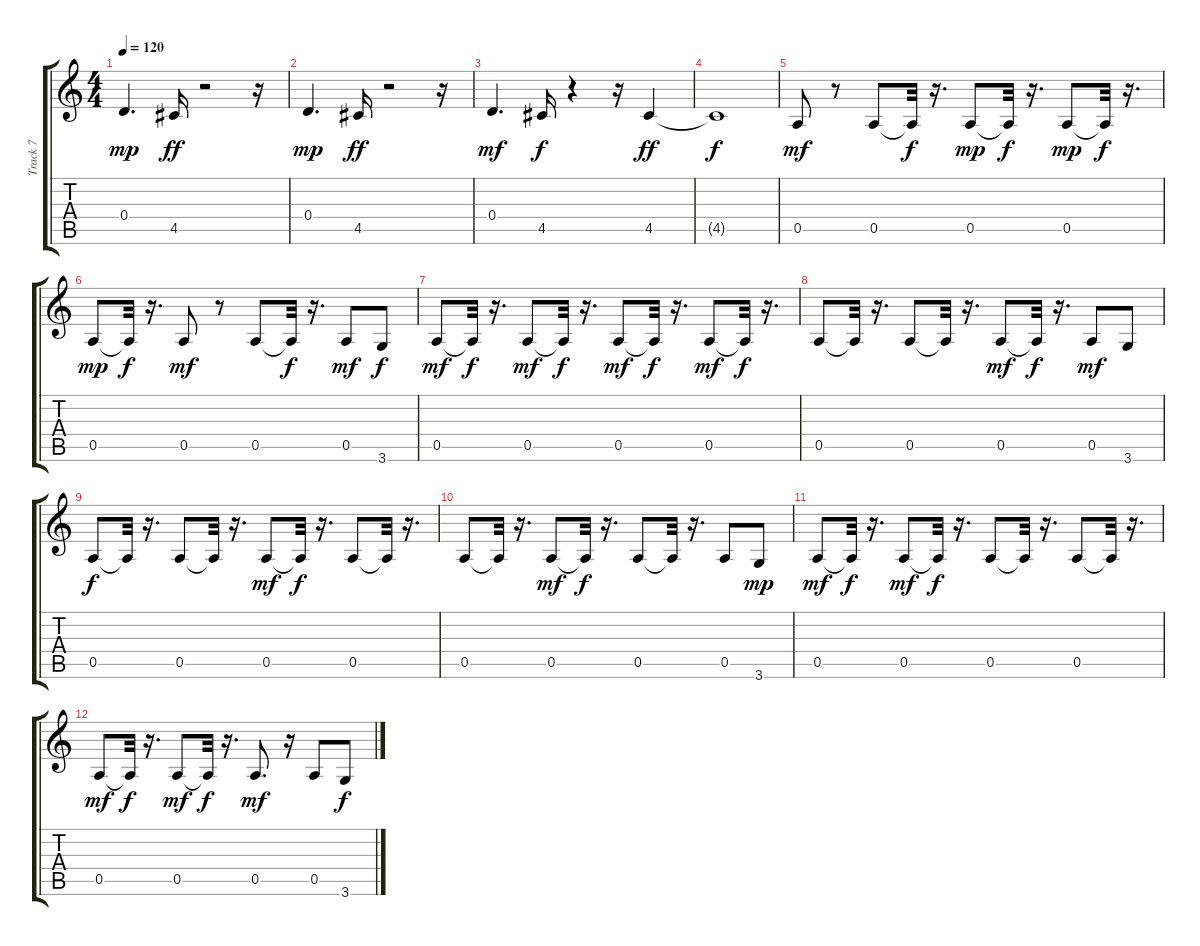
\track ("Track 7" "Track 7") {instrument electricbassfinger}
\staff {score tabs}
\tuning (E4 B3 G3 D3 A2 E2) {hide}
\ts (4 4)
\tempo 120
\clef g2
\ks c
0.4.4{d dy mp} 4.5.16{dy ff} r.2 r.16 |
0.4.4{d dy mp} 4.5.16{dy ff} r.2 r.16 |
0.4.4{d dy mf} 4.5.16{dy f} r.4 r.16 4.5.4{dy ff} |
4.5{t}.1{dy f} |
0.5.8{dy mf} r.8 0.5.8 0.5{t}.32{dy f} r.16{d} 0.5.8{dy mp} 0.5{t}.32{dy f} r.16{d} 0.5.8{dy mp} 0.5{t}.32{dy f} r.16{d} |
0.5.8{dy mp} 0.5{t}.32{dy f} r.16{d} 0.5.8{dy mf} r.8 0.5.8 0.5{t}.32{dy f} r.16{d} 0.5.8{dy mf} 3.6.8{dy f} |
0.5.8{dy mf} 0.5{t}.32{dy f} r.16{d} 0.5.8{dy mf} 0.5{t}.32{dy f} r.16{d} 0.5.8{dy mf} 0.5{t}.32{dy f} r.16{d} 0.5.8{dy mf} 0.5{t}.32{dy f} r.16{d} |
0.5.8 0.5{t}.32 r.16{d} 0.5.8 0.5{t}.32 r.16{d} 0.5.8{dy mf} 0.5{t}.32{dy f} r.16{d} 0.5.8{dy mf} 3.6.8 |
0.5.8{dy f} 0.5{t}.32 r.16{d} 0.5.8 0.5{t}.32 r.16{d} 0.5.8{dy mf} 0.5{t}.32{dy f} r.16{d} 0.5.8 0.5{t}.32 r.16{d} |
0.5.8 0.5{t}.32 r.16{d} 0.5.8{dy mf} 0.5{t}.32{dy f} r.16{d} 0.5.8 0.5{t}.32 r.16{d} 0.5.8 3.6.8{dy mp} |
0.5.8{dy mf} 0.5{t}.32{dy f} r.16{d} 0.5.8{dy mf} 0.5{t}.32{dy f} r.16{d} 0.5.8 0.5{t}.32 r.16{d} 0.5.8 0.5{t}.32 r.16{d} |
0.5.8{dy mf} 0.5{t}.32{dy f} r.16{d} 0.5.8{dy mf} 0.5{t}.32{dy f} r.16{d} 0.5.8{d dy mf} r.16 0.5.8 3.6.8{dy f}
